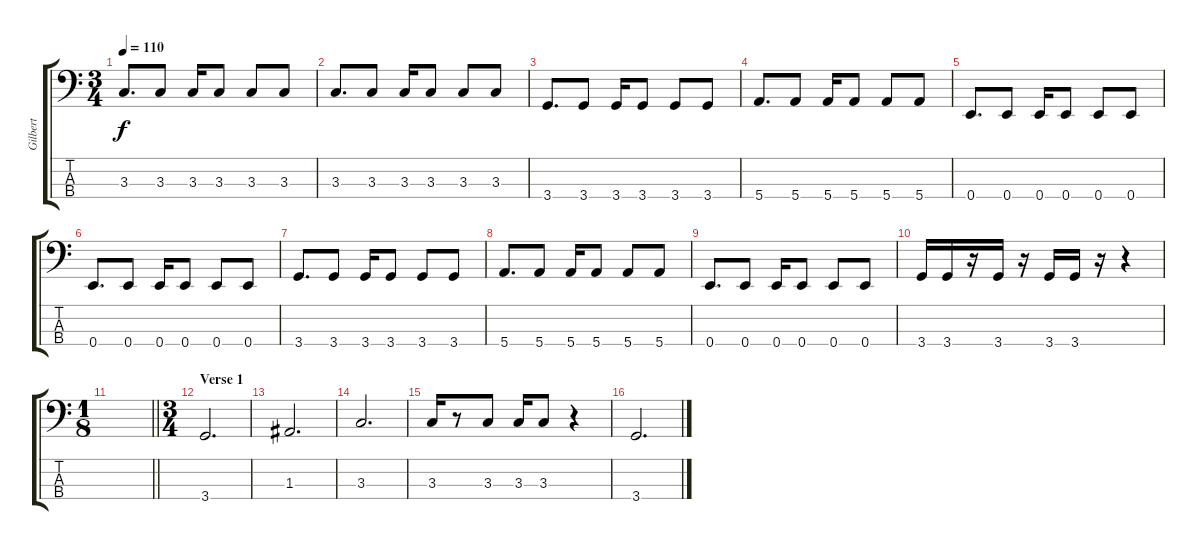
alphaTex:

\track ("Gilbert" "Gilbert") {instrument electricbassfinger}
\staff {score tabs}
\tuning (G2 D2 A1 E1) {hide}
\ts (3 4)
\tempo 110
\clef f4
\ks c
3.3.8{d dy f} 3.3.8 3.3.16 3.3.8 3.3.8 3.3.8 |
3.3.8{d} 3.3.8 3.3.16 3.3.8 3.3.8 3.3.8 |
3.4.8{d} 3.4.8 3.4.16 3.4.8 3.4.8 3.4.8 |
5.4.8{d} 5.4.8 5.4.16 5.4.8 5.4.8 5.4.8 |
0.4.8{d} 0.4.8 0.4.16 0.4.8 0.4.8 0.4.8 |
0.4.8{d} 0.4.8 0.4.16 0.4.8 0.4.8 0.4.8 |
3.4.8{d} 3.4.8 3.4.16 3.4.8 3.4.8 3.4.8 |
5.4.8{d} 5.4.8 5.4.16 5.4.8 5.4.8 5.4.8 |
0.4.8{d} 0.4.8 0.4.16 0.4.8 0.4.8 0.4.8 |
3.4.16 3.4.16 r.16 3.4.16 r.16 3.4.16 3.4.16 r.16 r.4 |
\ts (1 8)
\barLineRight lightlight
|
\ts (3 4)
\section ("" "Verse 1")
3.4.2{d} |
1.3.2{d} |
3.3.2{d} |
3.3.16 r.8 3.3.8 3.3.16 3.3.8 r.4 |
3.4.2{d}
